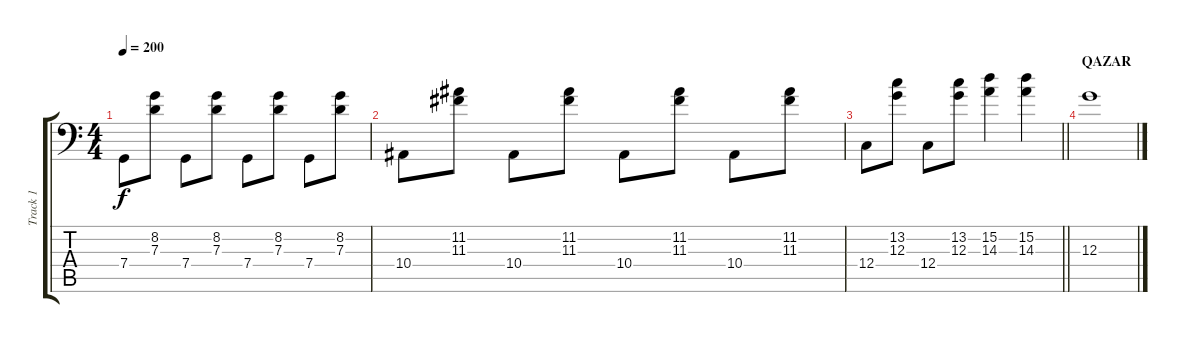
\track ("Track 1" "Track 1") {instrument brightacousticpiano}
\staff {score tabs}
\tuning (E4 B3 G3 C2 G1 C1) {hide}
\ts (4 4)
\tempo 200
\clef f4
\ks c
7.4.8{dy f} (8.2 7.3).8 7.4.8 (8.2 7.3).8 7.4.8 (8.2 7.3).8 7.4.8 (8.2 7.3).8 |
10.4.8 (11.2 11.3).8 10.4.8 (11.2 11.3).8 10.4.8 (11.2 11.3).8 10.4.8 (11.2 11.3).8 |
\barLineRight lightlight
12.4.8 (13.2 12.3).8 12.4.8 (13.2 12.3).8 (15.2 14.3).4 (15.2 14.3).4 |
\section ("" "QAZAR")
12.3.1
